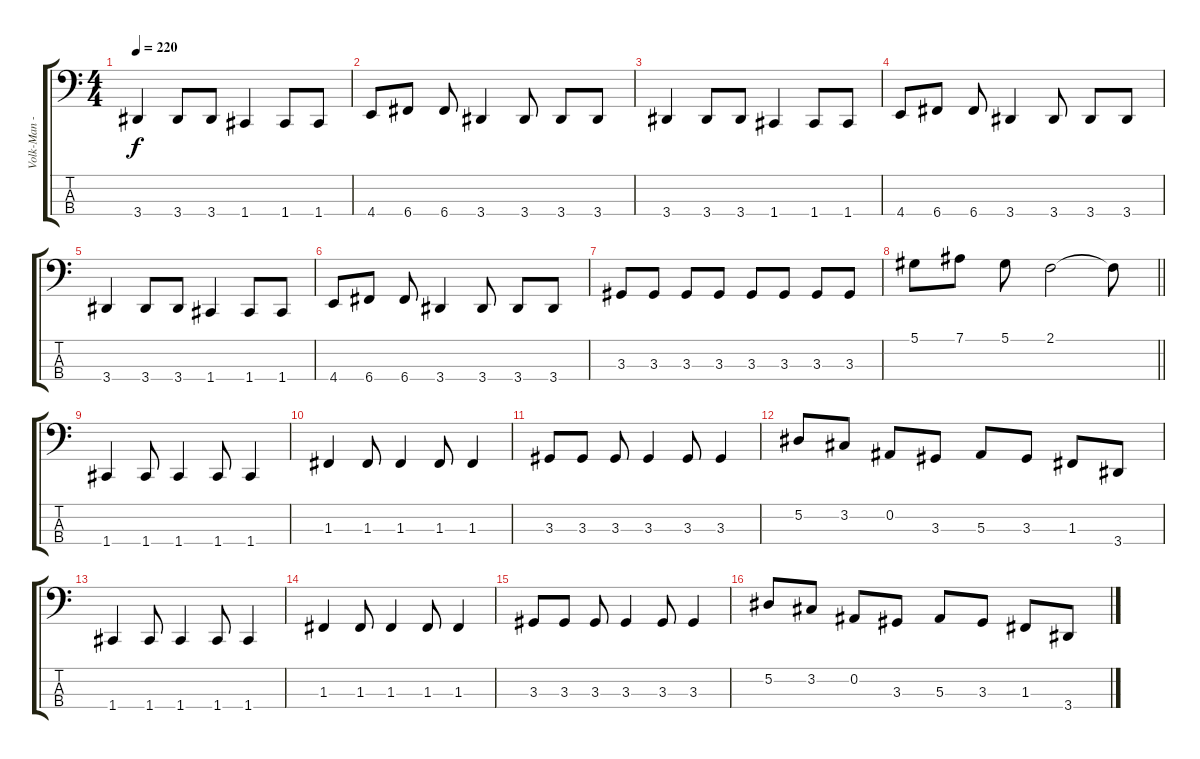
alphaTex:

\track ("Volk-Man - Bass" "Volk-Man -") {instrument electricbasspick}
\staff {score tabs}
\tuning (Eb2 Bb1 F1 C1) {hide}
\ts (4 4)
\tempo 220
\clef f4
\ks c
3.4.4{dy f} 3.4.8 3.4.8 1.4.4 1.4.8 1.4.8 |
4.4.8 6.4.8 6.4.8 3.4.4 3.4.8 3.4.8 3.4.8 |
3.4.4 3.4.8 3.4.8 1.4.4 1.4.8 1.4.8 |
4.4.8 6.4.8 6.4.8 3.4.4 3.4.8 3.4.8 3.4.8 |
3.4.4 3.4.8 3.4.8 1.4.4 1.4.8 1.4.8 |
4.4.8 6.4.8 6.4.8 3.4.4 3.4.8 3.4.8 3.4.8 |
3.3.8 3.3.8 3.3.8 3.3.8 3.3.8 3.3.8 3.3.8 3.3.8 |
\barLineRight lightlight
5.1.8 7.1.8 5.1.8 2.1.2 2.1{t}.8 |
1.4.4 1.4.8 1.4.4 1.4.8 1.4.4 |
1.3.4 1.3.8 1.3.4 1.3.8 1.3.4 |
3.3.8 3.3.8 3.3.8 3.3.4 3.3.8 3.3.4 |
5.2.8 3.2.8 0.2.8 3.3.8 5.3.8 3.3.8 1.3.8 3.4.8 |
1.4.4 1.4.8 1.4.4 1.4.8 1.4.4 |
1.3.4 1.3.8 1.3.4 1.3.8 1.3.4 |
3.3.8 3.3.8 3.3.8 3.3.4 3.3.8 3.3.4 |
5.2.8 3.2.8 0.2.8 3.3.8 5.3.8 3.3.8 1.3.8 3.4.8
